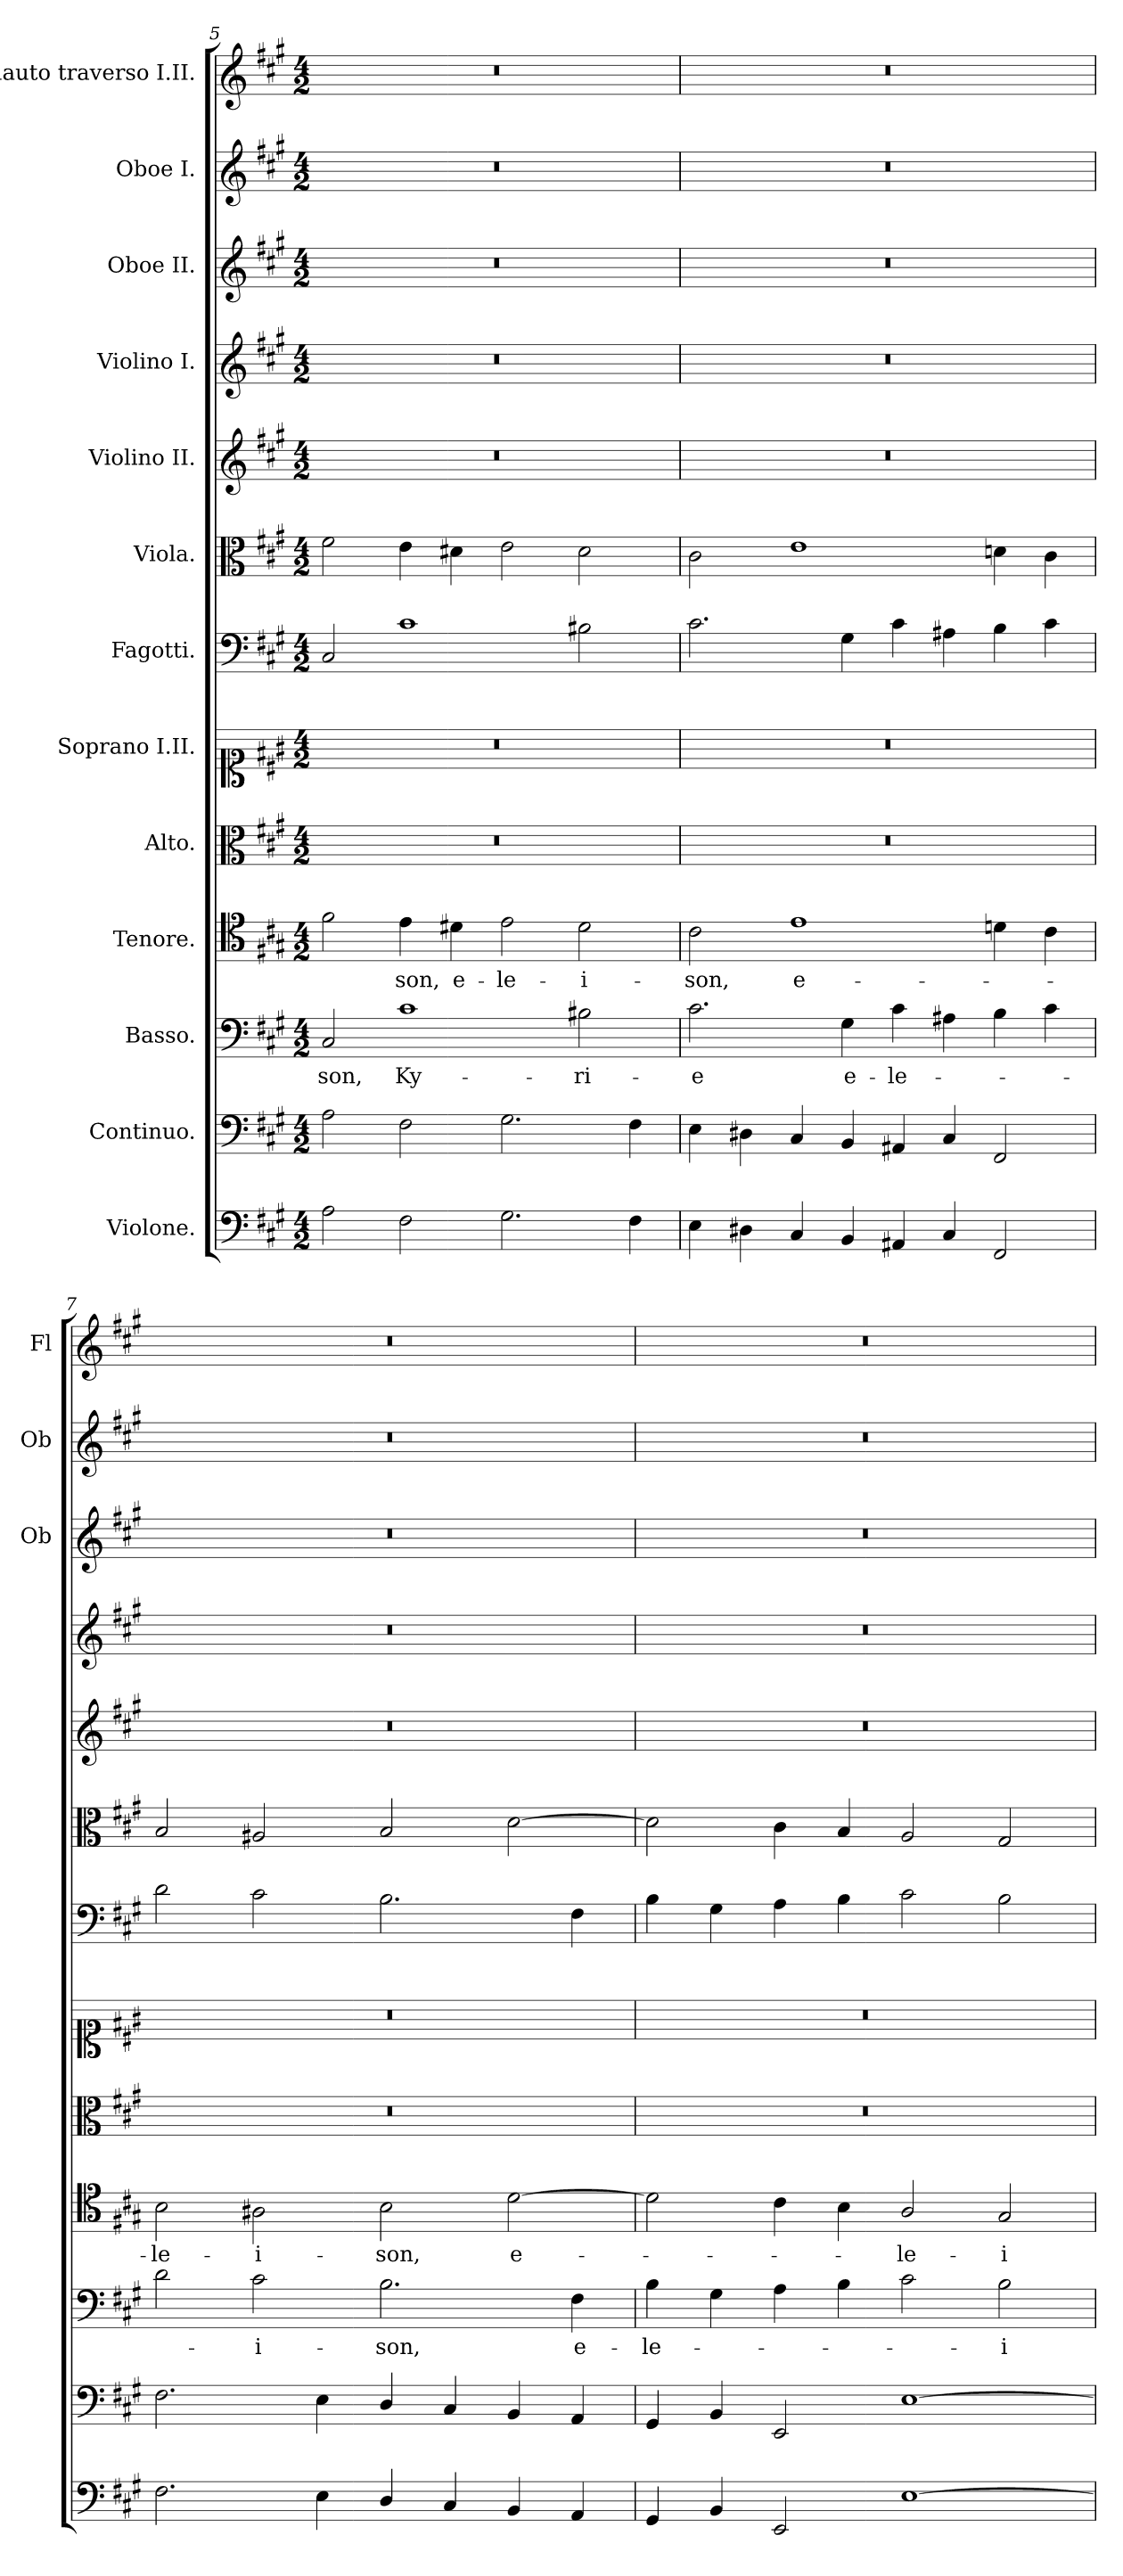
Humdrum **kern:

**kern	**kern	**kern	**text	**kern	**text	**kern	**kern	**kern	**kern	**kern	**kern	**kern	**kern	**kern
*part13	*part12	*part11	*part11	*part10	*part10	*part9	*part8	*part7	*part6	*part5	*part4	*part3	*part2	*part1
*staff13	*staff12	*staff11	*staff11	*staff10	*staff10	*staff9	*staff8	*staff7	*staff6	*staff5	*staff4	*staff3	*staff2	*staff1
*I"Violone.	*I"Continuo.	*I"Basso.	*	*I"Tenore.	*	*I"Alto.	*I"Soprano I.II.	*I"Fagotti.	*I"Viola.	*I"Violino II.	*I"Violino I.	*I"Oboe II.	*I"Oboe I.	*I"Flauto traverso I.II.
*	*	*	*	*	*	*	*	*	*	*	*	*I'Ob	*I'Ob	*I'Fl
!!LO:LB:g=z
*clefF4	*clefF4	*clefF4	*	*clefC4	*	*clefC3	*clefC1	*clefF4	*clefC3	*clefG2	*clefG2	*clefG2	*clefG2	*clefG2
*ITrd7c12	*	*	*	*	*	*	*	*	*	*	*	*	*	*
*k[f#c#g#]	*k[f#c#g#]	*k[f#c#g#]	*	*k[f#c#g#]	*	*k[f#c#g#]	*k[f#c#g#]	*k[f#c#g#]	*k[f#c#g#]	*k[f#c#g#]	*k[f#c#g#]	*k[f#c#g#]	*k[f#c#g#]	*k[f#c#g#]
*M4/2	*M4/2	*M4/2	*	*M4/2	*	*M4/2	*M4/2	*M4/2	*M4/2	*M4/2	*M4/2	*M4/2	*M4/2	*M4/2
=5	=5	=5	=5	=5	=5	=5	=5	=5	=5	=5	=5	=5	=5	=5
!	!	!	!LO:LY:b	!	!	!	!	!	!	!	!	!	!	!
2AA\	2A\	2C#/	-son,	2f#\	.	0r	0r	2C#/	2f#\	0r	0r	0r	0r	0r
!	!	!	!LO:LY:b	!	!LO:LY:b	!	!	!	!	!	!	!	!	!
2FF#\	2F#\	1c#	Ky-	4e\	-son,	.	.	1c#	4e\	.	.	.	.	.
!	!	!	!	!	!LO:LY:b	!	!	!	!	!	!	!	!	!
.	.	.	.	4d#X\	e-	.	.	.	4d#X\	.	.	.	.	.
!	!	!	!	!	!LO:LY:b	!	!	!	!	!	!	!	!	!
2.GG#\	2.G#\	.	.	2e\	-le-	.	.	.	2e\	.	.	.	.	.
!	!	!	!LO:LY:b	!	!LO:LY:b	!	!	!	!	!	!	!	!	!
.	.	2B#X\	-ri-	2d#\	-i-	.	.	2B#X\	2d#\	.	.	.	.	.
4FF#\	4F#\	.	.	.	.	.	.	.	.	.	.	.	.	.
=6	=6	=6	=6	=6	=6	=6	=6	=6	=6	=6	=6	=6	=6	=6
!	!	!	!LO:LY:b	!	!LO:LY:b	!	!	!	!	!	!	!	!	!
4EE\	4E\	2.c#\	-e	2c#\	-son,	0r	0r	2.c#\	2c#\	0r	0r	0r	0r	0r
4DD#X\	4D#X\	.	.	.	.	.	.	.	.	.	.	.	.	.
!	!	!	!	!	!LO:LY:b	!	!	!	!	!	!	!	!	!
4CC#/	4C#/	.	.	1e	e-	.	.	.	1e	.	.	.	.	.
!	!	!	!LO:LY:b	!	!	!	!	!	!	!	!	!	!	!
4BBB/	4BB/	4G#\	e-	.	.	.	.	4G#\	.	.	.	.	.	.
!	!	!	!LO:LY:b	!	!	!	!	!	!	!	!	!	!	!
4AAA#X/	4AA#X/	4c#\	-le-	.	.	.	.	4c#\	.	.	.	.	.	.
4CC#/	4C#/	4A#X\	.	.	.	.	.	4A#X\	.	.	.	.	.	.
2FFF#/	2FF#/	4B\	.	4dn\	.	.	.	4B\	4dn\	.	.	.	.	.
.	.	4c#\	.	4c#\	.	.	.	4c#\	4c#\	.	.	.	.	.
=7	=7	=7	=7	=7	=7	=7	=7	=7	=7	=7	=7	=7	=7	=7
!	!	!	!	!	!LO:LY:b	!	!	!	!	!	!	!	!	!
2.FF#\	2.F#\	2d\	.	2B\	-le-	0r	0r	2d\	2B/	0r	0r	0r	0r	0r
!	!	!	!LO:LY:b	!	!LO:LY:b	!	!	!	!	!	!	!	!	!
.	.	2c#\	-i-	2A#X\	-i-	.	.	2c#\	2A#X/	.	.	.	.	.
4EE\	4E\	.	.	.	.	.	.	.	.	.	.	.	.	.
!	!	!	!LO:LY:b	!	!LO:LY:b	!	!	!	!	!	!	!	!	!
4DD/	4D/	2.B\	-son,	2B\	-son,	.	.	2.B\	2B/	.	.	.	.	.
4CC#/	4C#/	.	.	.	.	.	.	.	.	.	.	.	.	.
!	!	!	!	!	!LO:LY:b	!	!	!	!	!	!	!	!	!
4BBB/	4BB/	.	.	[2d\	e-	.	.	.	[2d\	.	.	.	.	.
!	!	!	!LO:LY:b	!	!	!	!	!	!	!	!	!	!	!
4AAA/	4AA/	4F#\	e-	.	.	.	.	4F#\	.	.	.	.	.	.
=8	=8	=8	=8	=8	=8	=8	=8	=8	=8	=8	=8	=8	=8	=8
!	!	!	!LO:LY:b	!	!	!	!	!	!	!	!	!	!	!
4GGG#/	4GG#/	4B\	-le-	2d\]	.	0r	0r	4B\	2d\]	0r	0r	0r	0r	0r
4BBB/	4BB/	4G#\	.	.	.	.	.	4G#\	.	.	.	.	.	.
2EEE/	2EE/	4A\	.	4c#\	.	.	.	4A\	4c#\	.	.	.	.	.
.	.	4B\	.	4B\	.	.	.	4B\	4B/	.	.	.	.	.
!	!	!	!	!	!LO:LY:b	!	!	!	!	!	!	!	!	!
[1EE	[1E	2c#\	.	2A/	-le-	.	.	2c#\	2A/	.	.	.	.	.
!	!	!	!LO:LY:b	!	!LO:LY:b	!	!	!	!	!	!	!	!	!
.	.	2B\	-i-	2G#/	-i-	.	.	2B\	2G#/	.	.	.	.	.
=	=	=	=	=	=	=	=	=	=	=	=	=	=	=
*-	*-	*-	*-	*-	*-	*-	*-	*-	*-	*-	*-	*-	*-	*-
